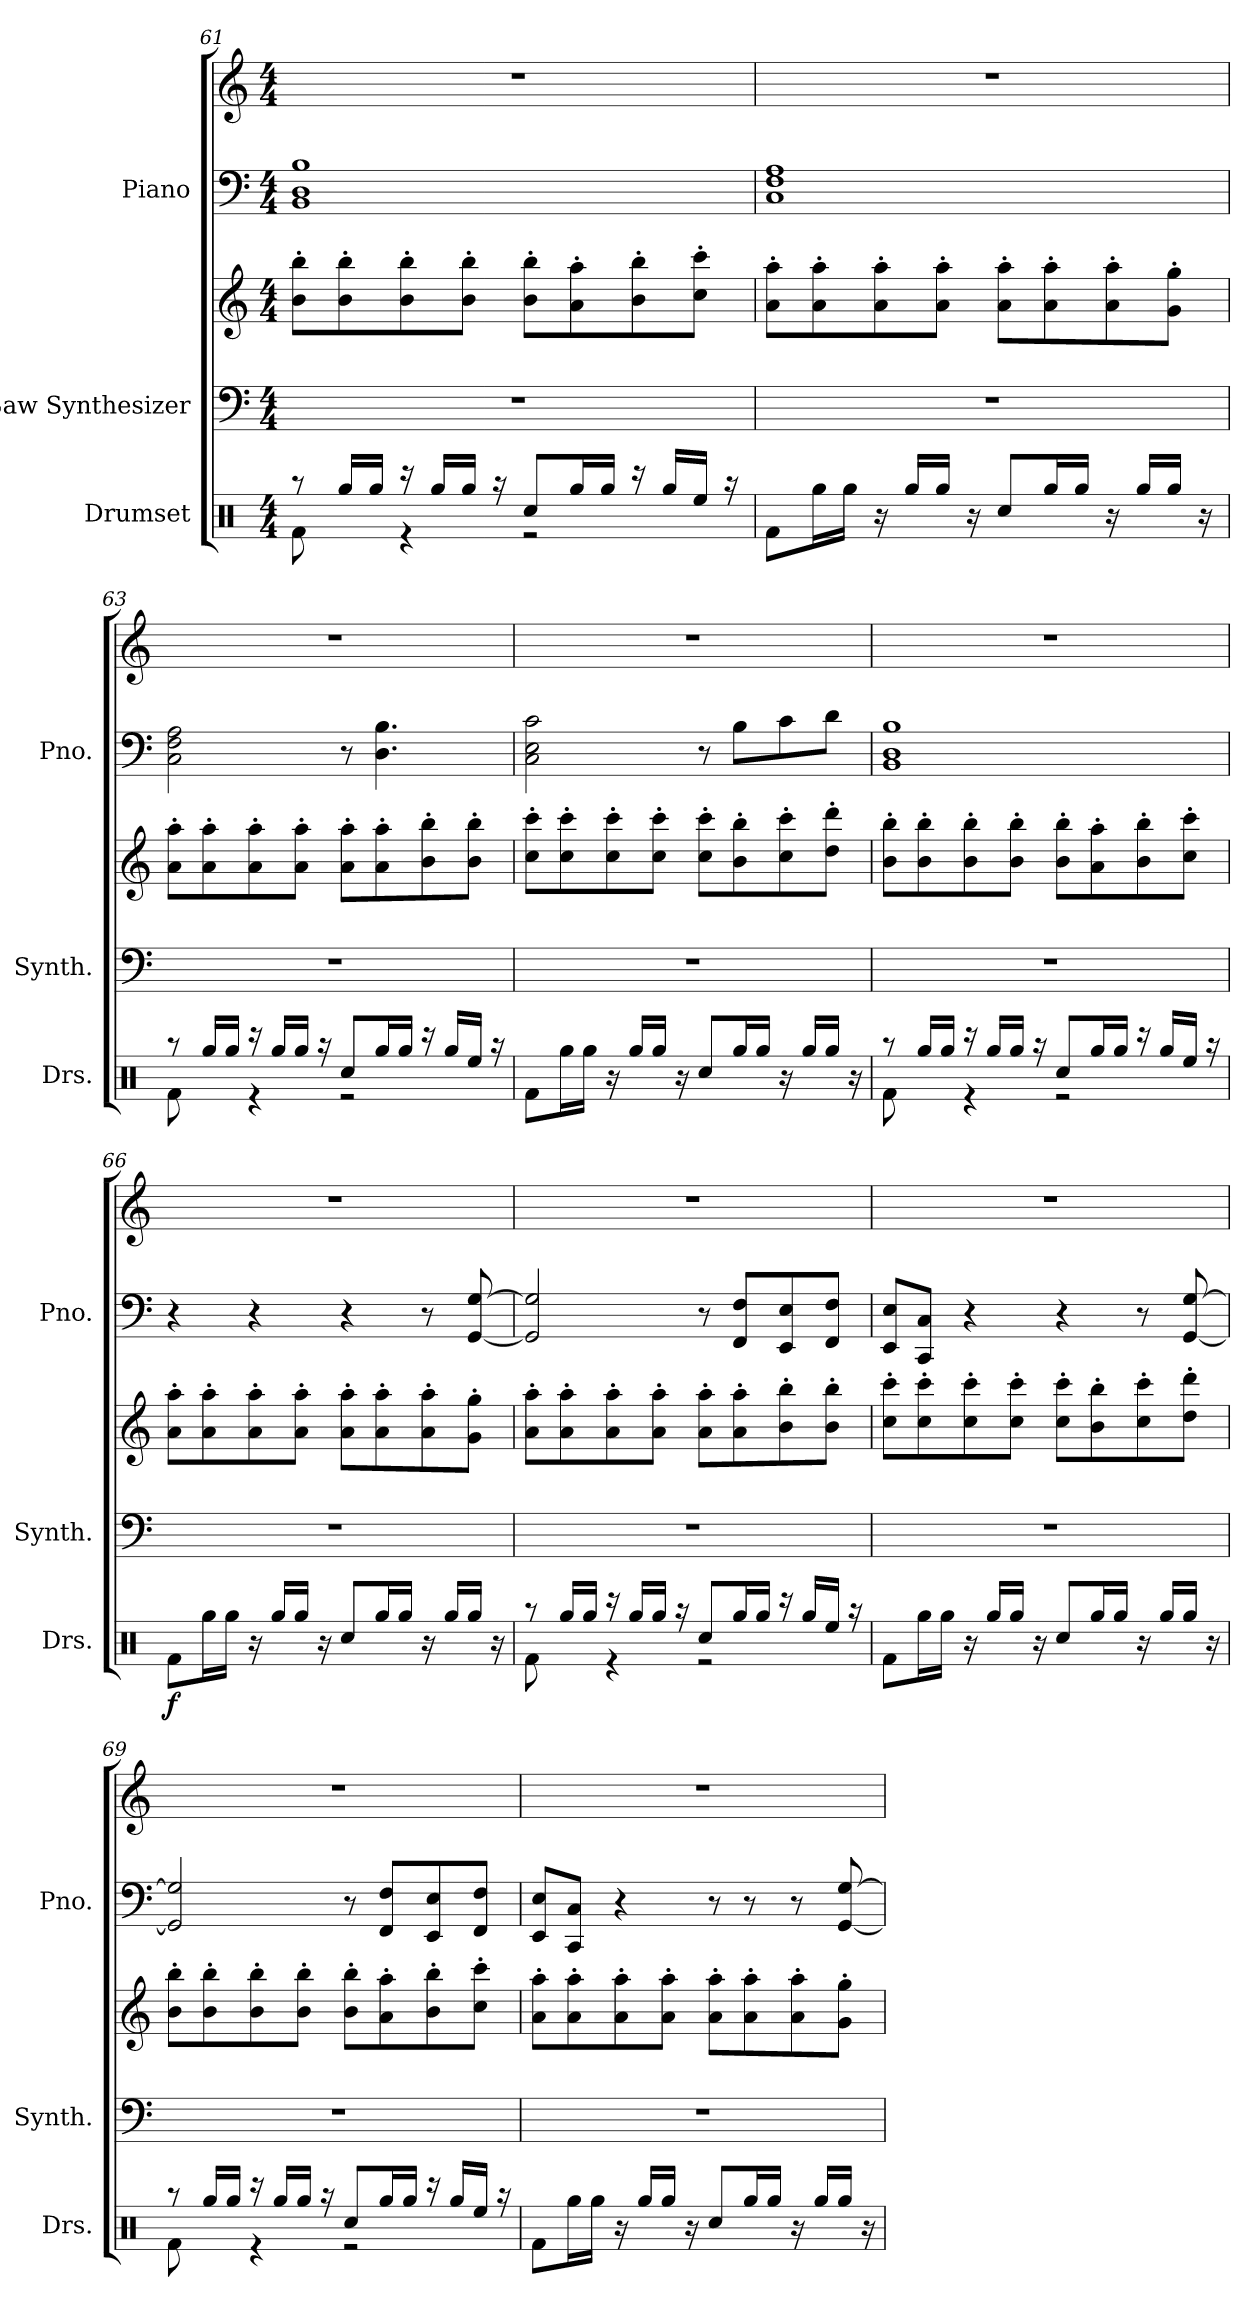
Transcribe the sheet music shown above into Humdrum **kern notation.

**kern	**dynam	**kern	**kern	**kern	**kern
*part3	*part3	*part2	*part2	*part1	*part1
*staff5	*staff5	*staff4	*staff3	*staff2	*staff1
*I"Drumset	*	*I"Saw Synthesizer	*	*I"Piano	*
*I'Drs.	*	*I'Synth.	*	*I'Pno.	*
!!LO:PB:g=z
*clefX	*	*clefF4	*clefG2	*clefF4	*clefG2
*k[]	*	*k[]	*k[]	*k[]	*k[]
*M4/4	*	*M4/4	*M4/4	*M4/4	*M4/4
=61	=61	=61	=61	=61	=61
*^	*	*	*	*	*
8r	8Rf\	.	1r	8b\' 8bb\'L	1BB 1D 1B	1r
16Rgg/LL	8ryy	.	.	8b\' 8bb\'	.	.
16Rgg/JJ	.	.	.	.	.	.
16r	4r	.	.	8b\' 8bb\'	.	.
16Rgg/LL	.	.	.	.	.	.
16Rgg/JJ	.	.	.	8b\' 8bb\'J	.	.
16r	.	.	.	.	.	.
8Rcc/L	2r	.	.	8b\' 8bb\'L	.	.
16Rgg/L	.	.	.	8a\' 8aa\'	.	.
16Rgg/JJ	.	.	.	.	.	.
16r	.	.	.	8b\' 8bb\'	.	.
16Rgg/LL	.	.	.	.	.	.
16Ree/JJ	.	.	.	8cc\' 8ccc\'J	.	.
16r	.	.	.	.	.	.
*v	*v	*	*	*	*	*
=62	=62	=62	=62	=62	=62
8Rf\L	.	1r	8a\' 8aa\'L	1C 1F 1A	1r
16Rgg\L	.	.	8a\' 8aa\'	.	.
16Rgg\JJ	.	.	.	.	.
16r	.	.	8a\' 8aa\'	.	.
16Rgg/LL	.	.	.	.	.
16Rgg/JJ	.	.	8a\' 8aa\'J	.	.
16r	.	.	.	.	.
8Rcc/L	.	.	8a\' 8aa\'L	.	.
16Rgg/L	.	.	8a\' 8aa\'	.	.
16Rgg/JJ	.	.	.	.	.
16r	.	.	8a\' 8aa\'	.	.
16Rgg/LL	.	.	.	.	.
16Rgg/JJ	.	.	8g\' 8gg\'J	.	.
16r	.	.	.	.	.
=63	=63	=63	=63	=63	=63
*^	*	*	*	*	*
8r	8Rf\	.	1r	8a\' 8aa\'L	2C\ 2F\ 2A\	1r
16Rgg/LL	8ryy	.	.	8a\' 8aa\'	.	.
16Rgg/JJ	.	.	.	.	.	.
16r	4r	.	.	8a\' 8aa\'	.	.
16Rgg/LL	.	.	.	.	.	.
16Rgg/JJ	.	.	.	8a\' 8aa\'J	.	.
16r	.	.	.	.	.	.
8Rcc/L	2r	.	.	8a\' 8aa\'L	8r	.
16Rgg/L	.	.	.	8a\' 8aa\'	4.D\ 4.B\	.
16Rgg/JJ	.	.	.	.	.	.
16r	.	.	.	8b\' 8bb\'	.	.
16Rgg/LL	.	.	.	.	.	.
16Ree/JJ	.	.	.	8b\' 8bb\'J	.	.
16r	.	.	.	.	.	.
*v	*v	*	*	*	*	*
!!LO:LB:g=z
=64	=64	=64	=64	=64	=64
8Rf\L	.	1r	8cc\' 8ccc\'L	2C\ 2E\ 2c\	1r
16Rgg\L	.	.	8cc\' 8ccc\'	.	.
16Rgg\JJ	.	.	.	.	.
16r	.	.	8cc\' 8ccc\'	.	.
16Rgg/LL	.	.	.	.	.
16Rgg/JJ	.	.	8cc\' 8ccc\'J	.	.
16r	.	.	.	.	.
8Rcc/L	.	.	8cc\' 8ccc\'L	8r	.
16Rgg/L	.	.	8b\' 8bb\'	8B\L	.
16Rgg/JJ	.	.	.	.	.
16r	.	.	8cc\' 8ccc\'	8c\	.
16Rgg/LL	.	.	.	.	.
16Rgg/JJ	.	.	8dd\' 8ddd\'J	8d\J	.
16r	.	.	.	.	.
=65	=65	=65	=65	=65	=65
*^	*	*	*	*	*
8r	8Rf\	.	1r	8b\' 8bb\'L	1BB 1D 1B	1r
16Rgg/LL	8ryy	.	.	8b\' 8bb\'	.	.
16Rgg/JJ	.	.	.	.	.	.
16r	4r	.	.	8b\' 8bb\'	.	.
16Rgg/LL	.	.	.	.	.	.
16Rgg/JJ	.	.	.	8b\' 8bb\'J	.	.
16r	.	.	.	.	.	.
8Rcc/L	2r	.	.	8b\' 8bb\'L	.	.
16Rgg/L	.	.	.	8a\' 8aa\'	.	.
16Rgg/JJ	.	.	.	.	.	.
16r	.	.	.	8b\' 8bb\'	.	.
16Rgg/LL	.	.	.	.	.	.
16Ree/JJ	.	.	.	8cc\' 8ccc\'J	.	.
16r	.	.	.	.	.	.
*v	*v	*	*	*	*	*
=66	=66	=66	=66	=66	=66
!	!LO:DY:b	!	!	!	!
8Rf\L	f	1r	8a\' 8aa\'L	4r	1r
16Rgg\L	.	.	8a\' 8aa\'	.	.
16Rgg\JJ	.	.	.	.	.
16r	.	.	8a\' 8aa\'	4r	.
16Rgg/LL	.	.	.	.	.
16Rgg/JJ	.	.	8a\' 8aa\'J	.	.
16r	.	.	.	.	.
8Rcc/L	.	.	8a\' 8aa\'L	4r	.
16Rgg/L	.	.	8a\' 8aa\'	.	.
16Rgg/JJ	.	.	.	.	.
16r	.	.	8a\' 8aa\'	8r	.
16Rgg/LL	.	.	.	.	.
16Rgg/JJ	.	.	8g\' 8gg\'J	[8GG/ [8G/	.
16r	.	.	.	.	.
!!LO:PB:g=z
=67	=67	=67	=67	=67	=67
*^	*	*	*	*	*
8r	8Rf\	.	1r	8a\' 8aa\'L	2GG/] 2G/]	1r
16Rgg/LL	8ryy	.	.	8a\' 8aa\'	.	.
16Rgg/JJ	.	.	.	.	.	.
16r	4r	.	.	8a\' 8aa\'	.	.
16Rgg/LL	.	.	.	.	.	.
16Rgg/JJ	.	.	.	8a\' 8aa\'J	.	.
16r	.	.	.	.	.	.
8Rcc/L	2r	.	.	8a\' 8aa\'L	8r	.
16Rgg/L	.	.	.	8a\' 8aa\'	8FF/ 8F/L	.
16Rgg/JJ	.	.	.	.	.	.
16r	.	.	.	8b\' 8bb\'	8EE/ 8E/	.
16Rgg/LL	.	.	.	.	.	.
16Ree/JJ	.	.	.	8b\' 8bb\'J	8FF/ 8F/J	.
16r	.	.	.	.	.	.
*v	*v	*	*	*	*	*
=68	=68	=68	=68	=68	=68
8Rf\L	.	1r	8cc\' 8ccc\'L	8EE/ 8E/L	1r
16Rgg\L	.	.	8cc\' 8ccc\'	8CC/ 8C/J	.
16Rgg\JJ	.	.	.	.	.
16r	.	.	8cc\' 8ccc\'	4r	.
16Rgg/LL	.	.	.	.	.
16Rgg/JJ	.	.	8cc\' 8ccc\'J	.	.
16r	.	.	.	.	.
8Rcc/L	.	.	8cc\' 8ccc\'L	4r	.
16Rgg/L	.	.	8b\' 8bb\'	.	.
16Rgg/JJ	.	.	.	.	.
16r	.	.	8cc\' 8ccc\'	8r	.
16Rgg/LL	.	.	.	.	.
16Rgg/JJ	.	.	8dd\' 8ddd\'J	[8GG/ [8G/	.
16r	.	.	.	.	.
=69	=69	=69	=69	=69	=69
*^	*	*	*	*	*
8r	8Rf\	.	1r	8b\' 8bb\'L	2GG/] 2G/]	1r
16Rgg/LL	8ryy	.	.	8b\' 8bb\'	.	.
16Rgg/JJ	.	.	.	.	.	.
16r	4r	.	.	8b\' 8bb\'	.	.
16Rgg/LL	.	.	.	.	.	.
16Rgg/JJ	.	.	.	8b\' 8bb\'J	.	.
16r	.	.	.	.	.	.
8Rcc/L	2r	.	.	8b\' 8bb\'L	8r	.
16Rgg/L	.	.	.	8a\' 8aa\'	8FF/ 8F/L	.
16Rgg/JJ	.	.	.	.	.	.
16r	.	.	.	8b\' 8bb\'	8EE/ 8E/	.
16Rgg/LL	.	.	.	.	.	.
16Ree/JJ	.	.	.	8cc\' 8ccc\'J	8FF/ 8F/J	.
16r	.	.	.	.	.	.
*v	*v	*	*	*	*	*
!!LO:LB:g=z
=70	=70	=70	=70	=70	=70
8Rf\L	.	1r	8a\' 8aa\'L	8EE/ 8E/L	1r
16Rgg\L	.	.	8a\' 8aa\'	8CC/ 8C/J	.
16Rgg\JJ	.	.	.	.	.
16r	.	.	8a\' 8aa\'	4r	.
16Rgg/LL	.	.	.	.	.
16Rgg/JJ	.	.	8a\' 8aa\'J	.	.
16r	.	.	.	.	.
8Rcc/L	.	.	8a\' 8aa\'L	8r	.
16Rgg/L	.	.	8a\' 8aa\'	8r	.
16Rgg/JJ	.	.	.	.	.
16r	.	.	8a\' 8aa\'	8r	.
16Rgg/LL	.	.	.	.	.
16Rgg/JJ	.	.	8g\' 8gg\'J	[8GG/ [8G/	.
16r	.	.	.	.	.
=	=	=	=	=	=
*-	*-	*-	*-	*-	*-
